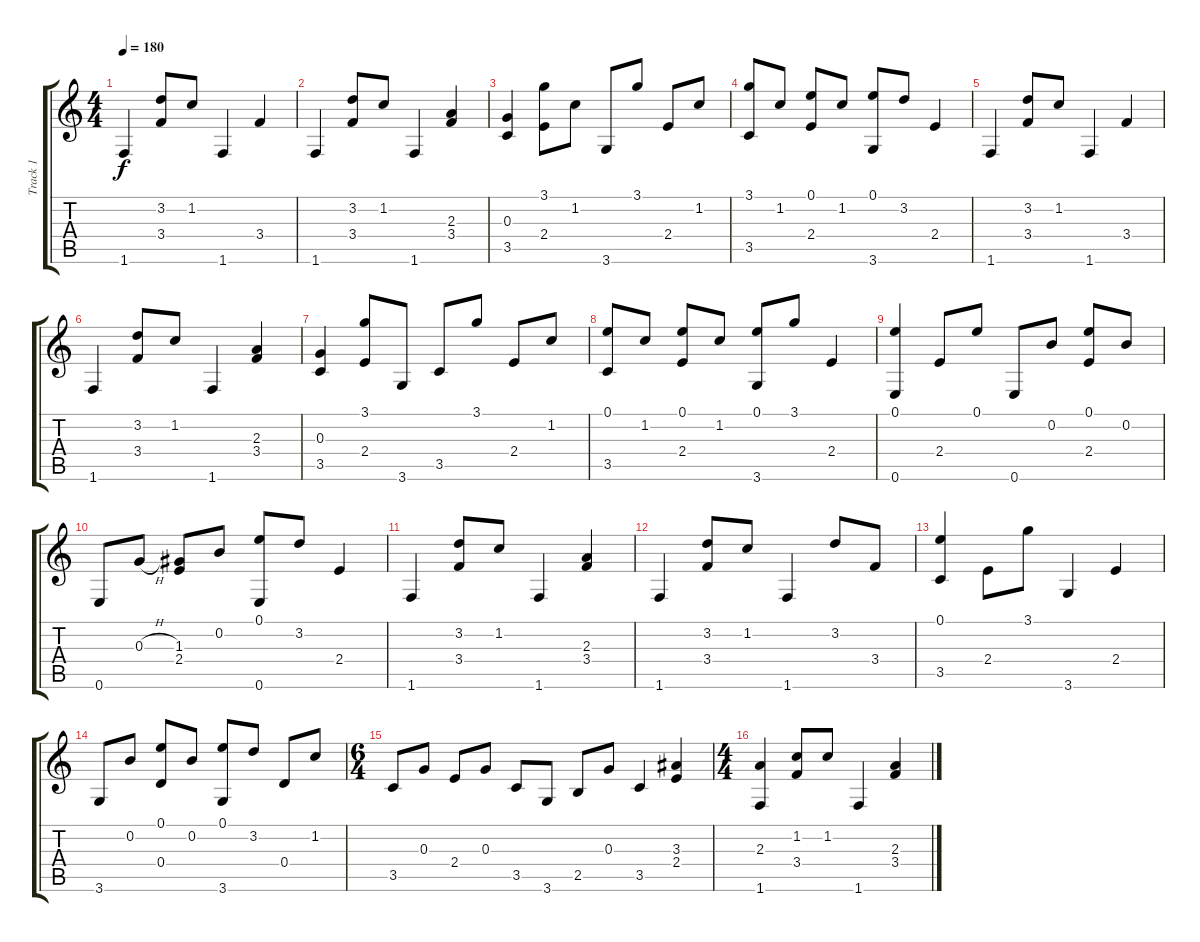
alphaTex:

\track ("Track 1" "Track 1") {instrument acousticguitarsteel}
\staff {score tabs}
\tuning (E4 B3 G3 D3 A2 E2) {hide}
\ts (4 4)
\tempo 180
\clef g2
\ks c
1.6.4{dy f} (3.2 3.4).8 1.2.8 1.6.4 3.4.4 |
1.6.4 (3.2 3.4).8 1.2.8 1.6.4 (2.3 3.4).4 |
(0.3 3.5).4 (3.1 2.4).8 1.2.8 3.6.8 3.1.8 2.4.8 1.2.8 |
(3.1 3.5).8 1.2.8 (0.1 2.4).8 1.2.8 (0.1 3.6).8 3.2.8 2.4.4 |
1.6.4 (3.2 3.4).8 1.2.8 1.6.4 3.4.4 |
1.6.4 (3.2 3.4).8 1.2.8 1.6.4 (2.3 3.4).4 |
(0.3 3.5).4 (3.1 2.4).8 3.6.8 3.5.8 3.1.8 2.4.8 1.2.8 |
(0.1 3.5).8 1.2.8 (0.1 2.4).8 1.2.8 (0.1 3.6).8 3.1.8 2.4.4 |
(0.1 0.6).4 2.4.8 0.1.8 0.6.8 0.2.8 (0.1 2.4).8 0.2.8 |
0.6.8 0.3{h}.8 (1.3 2.4).8 0.2.8 (0.1 0.6).8 3.2.8 2.4.4 |
1.6.4 (3.2 3.4).8 1.2.8 1.6.4 (2.3 3.4).4 |
1.6.4 (3.2 3.4).8 1.2.8 1.6.4 3.2.8 3.4.8 |
(0.1 3.5).4 2.4.8 3.1.8 3.6.4 2.4.4 |
3.6.8 0.2.8 (0.1 0.4).8 0.2.8 (0.1 3.6).8 3.2.8 0.4.8 1.2.8 |
\ts (6 4)
3.5.8 0.3.8 2.4.8 0.3.8 3.5.8 3.6.8 2.5.8 0.3.8 3.5.4 (3.3 2.4).4 |
\ts (4 4)
(2.3 1.6).4 (1.2 3.4).8 1.2.8 1.6.4 (2.3 3.4).4
